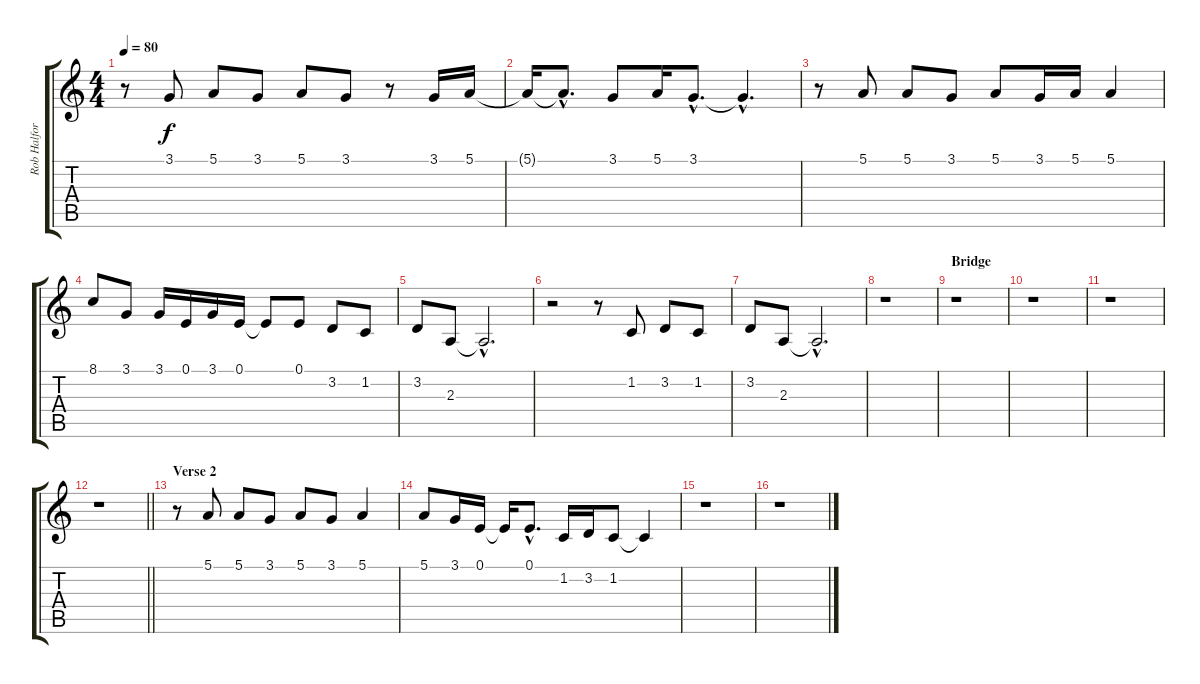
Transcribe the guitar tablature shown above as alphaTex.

\track ("Rob Halford" "Rob Halfor") {instrument lead6voice}
\staff {score tabs}
\tuning (E4 B3 G3 D3 A2 E2) {hide}
\ts (4 4)
\tempo 80
\clef g2
\ks c
r.8{dy f} 3.1.8 5.1.8 3.1.8 5.1.8 3.1.8 r.8 3.1.16 5.1.16 |
5.1{t}.16 5.1{hac t}.8{d} 3.1.8 5.1.16 3.1{hac}.8{d} 3.1{hac t}.4{d} |
r.8 5.1.8 5.1.8 3.1.8 5.1.8 3.1.16 5.1.16 5.1.4 |
8.1.8 3.1.8 3.1.16 0.1.16 3.1.16 0.1.16 0.1{t}.8 0.1.8 3.2.8 1.2.8 |
3.2.8 2.3.8 2.3{hac t}.2{d} |
r.2 r.8 1.2.8 3.2.8 1.2.8 |
3.2.8 2.3.8 2.3{hac t}.2{d} |
r.1 |
\section ("" "Bridge")
r.1 |
r.1 |
r.1 |
\barLineRight lightlight
r.1 |
\section ("" "Verse 2")
r.8 5.1.8 5.1.8 3.1.8 5.1.8 3.1.8 5.1.4 |
5.1.8 3.1.16 0.1.16 0.1{t}.16 0.1{hac}.8{d} 1.2.16 3.2.16 1.2.8 1.2{t}.4 |
r.1 |
r.1
